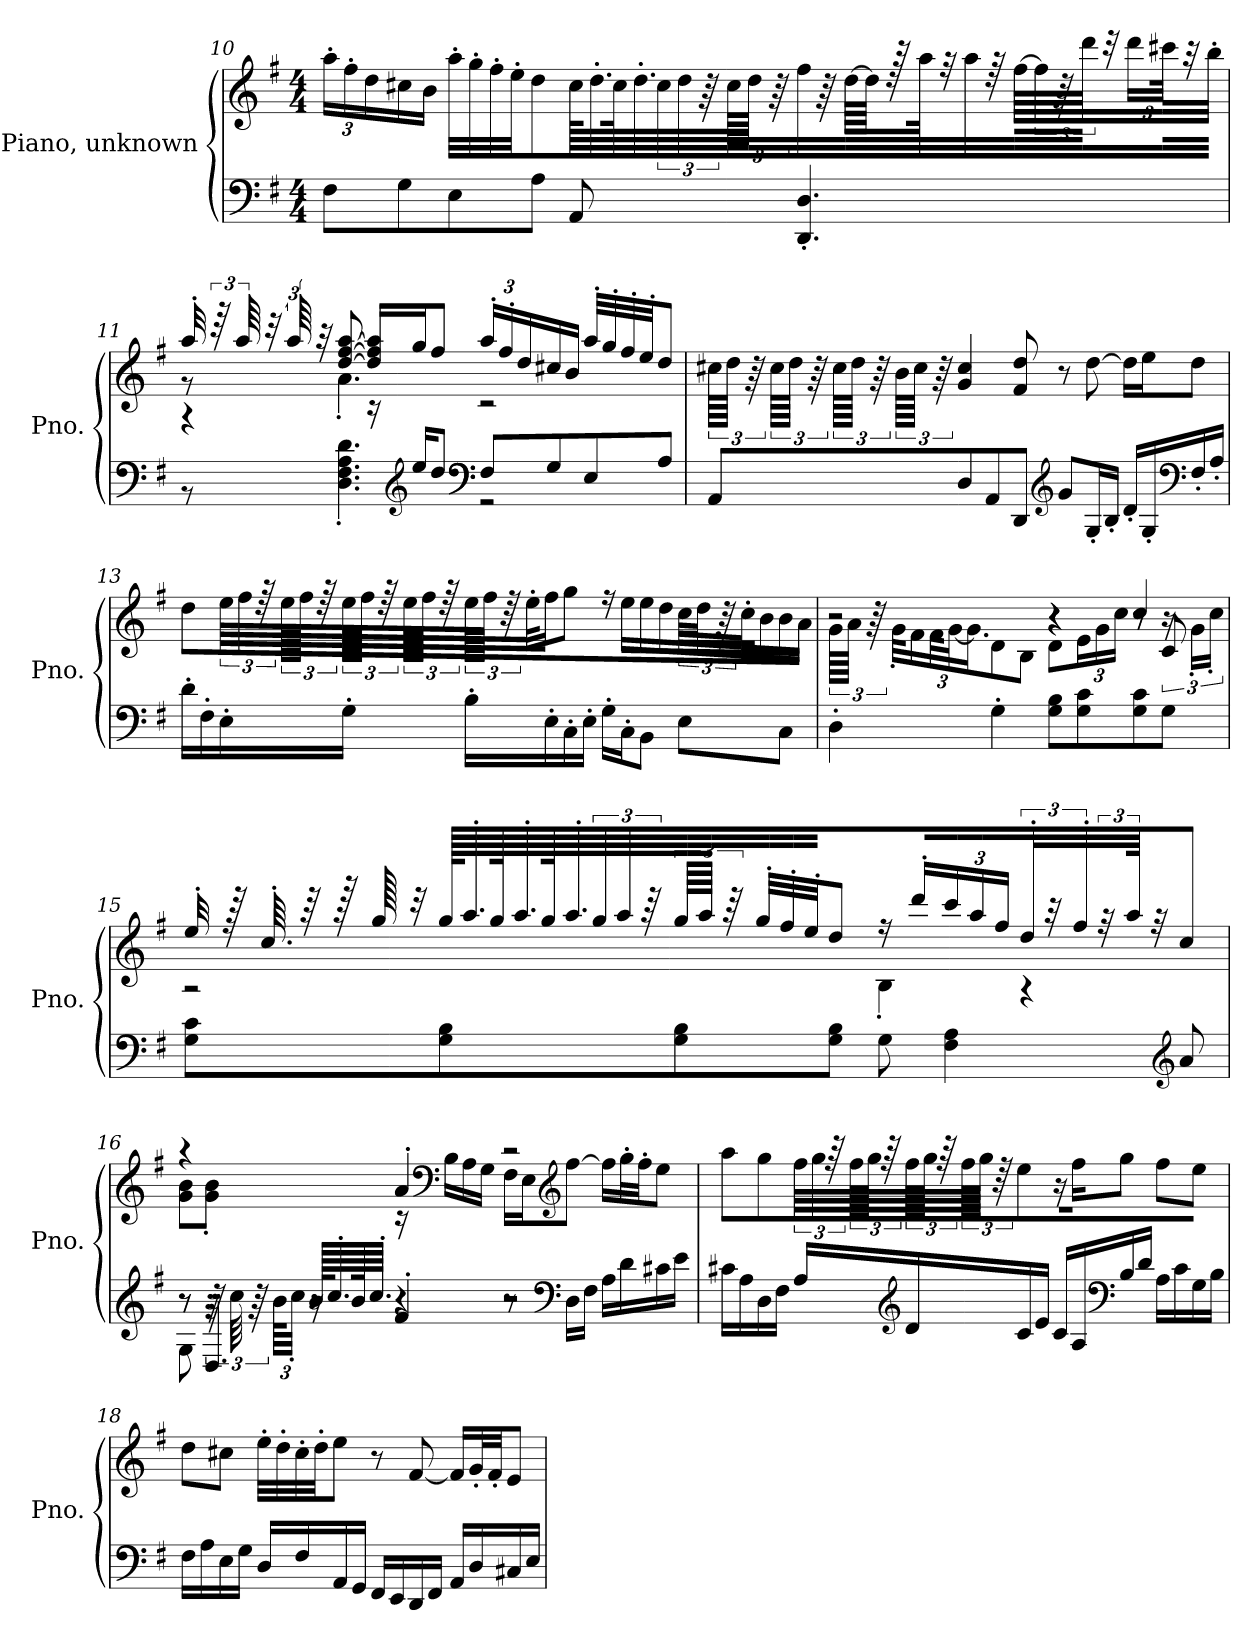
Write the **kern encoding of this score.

**kern	**kern
*part1	*part1
*staff2	*staff1
*I"Piano, unknown	*
*I'Pno.	*
!!LO:LB:g=z
*clefF4	*clefG2
*k[f#]	*k[f#]
*M4/4	*M4/4
*	*Xbrackettup
=10	=10
8F#\L	24aa'\LL
.	24ff#'\
.	24dd\
8G\	16cc#X\
.	16b\JJ
8E\	32aa'\LLL
.	32gg'\
.	32ff#'\
.	32ee'\JJ
8A\J	8dd\
8AA/	128cc#\KLLL
.	64.dd'\
.	128cc#\K
.	64.dd'\
*	*brackettup
.	96cc#\
.	96dd\JJJJ
.	96r
.	96cc#\LLLL
.	96dd\JJJJ
.	96r
4.DD/' 4.D/'	32ff#\
.	64r
.	[64dd\LLLL
.	64dd\JJJJ]
.	128r
.	128aa\
.	32r
.	32aa\
.	64r
.	[64ff#\LLLL
.	96ff#\JJJJ]
.	96r
.	96ddd\
.	32r
*	*Xbrackettup
.	24ddd\LL
.	48ccc#X\JJk
.	32r
.	32bb'\
!!LO:LB:g=z
=11	=11
*^	*^
4r	8r	32aa'/	8r
*	*	*brackettup	*
.	.	96r	.
.	.	96aa/	.
.	.	32r	.
.	.	96aa/	.
.	.	32r	.
.	4.D\' 4.F#\' 4.A\' 4.d\'	[8dd/ [8ff#/ [8aa/	4.a'\
16r	.	16dd/] 16ff#/] 16aa/]LL	.
*clefG2	*	*	*
16ee/KL	.	16gg/J	.
8dd/J	.	8ff#/J	.
*clefF4	*	*	*
*	*	*Xbrackettup	*
8F#/L	2r	24aa'/LL	2r
.	.	24ff#'/	.
.	.	24dd/	.
8G/	.	16cc#X/	.
.	.	16b/JJ	.
8E/	.	32aa'/LLL	.
.	.	32gg'/	.
.	.	32ff#'/	.
.	.	32ee'/JJ	.
8A/J	.	8dd/J	.
*v	*v	*	*
*	*v	*v
!!LO:LB:g=z
=12	=12
*	*brackettup
8AA/L	96cc#X\LLLL
.	96dd\JJJJ
.	96r
.	96cc#\LLLL
.	96dd\JJJJ
.	96r
.	96cc#\LLLL
.	96dd\JJJJ
.	96r
.	96b\LLLL
.	96cc#\JJJJ
.	96r
8D/	4g/ 4cc#/
8AA/	.
8DD/J	8f#/ 8dd/
*clefG2	*
8g/L	8r
16G'/L	[8dd\
16B'/JJ	.
16d'/LL	16dd\LL]
16G'/	16ee\J
*clefF4	*
16F#'/	8dd\J
16A'/JJ	.
!!LO:LB:g=z
=13	=13
16d'\LL	8dd\L
16F#'\	.
16E'\	96ee\LLL
.	96ff#\JJJJ
.	96r
.	96ee\LLLL
.	96ff#\JJJJ
.	96r
16G'\JJ	96ee\LLLL
.	96ff#\JJJJ
.	96r
.	96ee\LLLL
.	96ff#\JJJJ
.	96r
16B'\LL	96ee\LLLL
.	96ff#\JJJJ
.	96r
.	32ee'\KLL
16E'\	16ff#\J
16C'\	8gg\J
16E'\JJ	.
16G'\LL	16r
16C'\J	16ee\LL
8BB\J	16ee\
.	16dd\
8E\L	96cc\LL
.	96dd\JJJJ
.	96r
.	32cc'\KLL
.	16b\
8C\J	16b\
.	16a\JJ
!!LO:PB:g=z
=14	=14
*	*^
*	*	*^
4D'\	2r	96g\LLLL	2r
.	.	96a\JJJJ	.
.	.	96r	.
.	.	32g'\KLL	.
.	.	16f#\	.
*	*	*Xbrackettup	*
.	.	96f#\KL	.
.	.	[48g\J	.
.	.	16.g\J]	.
4G'\	.	8d\	.
.	.	8B\J	.
8G\ 8B\L	4r	8d\L	4r
8G\ 8c\	.	24e\L	.
.	.	24g\	.
.	.	24cc\JJ	.
8G\ 8c\	4cc/	8r	8r
*	*	*brackettup	*
8G\J	.	24r	8c/
.	.	24g'\LL	.
.	.	24cc'\JJ	.
*	*	*v	*v
!!LO:LB:g=z
=15	=15	=15
8G\ 8c\L	32ee'/	2r
.	128r	.
.	64.cc'/	.
.	64r	.
.	128r	.
.	128gg/	.
.	32r	.
8G\ 8B\	128gg/KLLLL	.
.	64.aa'/	.
.	128gg/K	.
.	64.aa'/	.
.	128gg/K	.
.	64.aa'/	.
.	96gg/	.
.	96aa/JJJJ	.
.	96r	.
8G\ 8B\	96gg/LLLL	.
.	96aa/JJJJ	.
.	96r	.
.	32gg'/LLL	.
.	32ff#'/	.
.	32ee'/JJ	.
8G\ 8B\J	8dd/J	.
8G\	16r	4B'\
.	16ddd'/LL	.
*	*Xbrackettup	*
4F#\ 4A\	24ccc/	.
.	24aa/	.
.	24ff#/JJ	.
*	*brackettup	*
.	48dd'/	4r
.	48r	.
.	48ff#'/	.
.	48r	.
.	96aa/	.
.	32r	.
*clefG2	*	*
8a/	8cc/	.
!!LO:LB:g=z	!!
=16	=16	=16
*^	*	*
*	*^	*	*
8r	8G\	8r	4r	8g\ 8b\L
16r	96r	4.D'/	.	8g\' 8b\'J
.	96cc\	.	.	.
.	96r	.	.	.
.	96b\KLLL	.	.	.
.	48cc'\JJJ	.	.	.
128b/KLLLL	16r	.	.	.
64.cc'/	.	.	.	.
128b/K	.	.	.	.
64.cc'/JJJJ	.	.	.	.
4f#'/	4r	.	4a'/	16r
*	*	*	*clefF4	*
.	.	.	.	16B\LL
.	.	.	.	16A\
.	.	.	.	16G\JJ
2r	8r	2r	2r	16F#\LL
.	.	.	.	16E\J
*clefF4	*	*	*clefG2	*
.	16D\LL	.	.	[8ff#\J
.	16F#\JJ	.	.	.
.	16A\LL	.	.	16ff#\LL]
.	16d\	.	.	32gg'\L
.	.	.	.	32ff#'\JJ
.	16c#X\	.	.	8ee\J
.	16e\JJ	.	.	.
*v	*v	*v	*	*
*	*v	*v
!!LO:LB:g=z
=17	=17
16c#X\LL	8aa\L
16A\	.
16D\	8gg\
16F#\JJ	.
16A/LL	96ff#\LLL
.	96gg\JJJJ
.	96r
.	96ff#\LLLL
.	96gg\JJJJ
.	96r
*clefG2	*
16d/	96ff#\LLLL
.	96gg\JJJJ
.	96r
.	96ff#\LLLL
.	96gg\JJJJ
.	96r
16c#/	8ee\
16e/JJ	.
16c#/LL	16r
16A/	16ff#\KL
*clefF4	*
16B/	8gg\J
16d/JJ	.
16A\LL	8ff#\L
16c#\	.
16G\	8ee\J
16B\JJ	.
!!LO:LB:g=z
=18	=18
16F#\LL	8dd\L
16A\	.
16E\	8cc#X\J
16G\JJ	.
16D/LL	32ee'\LLL
.	32dd'\
16F#/	32cc#'\
.	32dd'\JJ
16AA/	8ee\J
16GG/JJ	.
16FF#/LL	8r
16EE/	.
16DD/	[8f#/
16FF#/JJ	.
16AA/LL	16f#/LL]
16D/	32g'/L
.	32f#'/JJ
16C#X/	8e/J
16E/JJ	.
=	=
*-	*-
